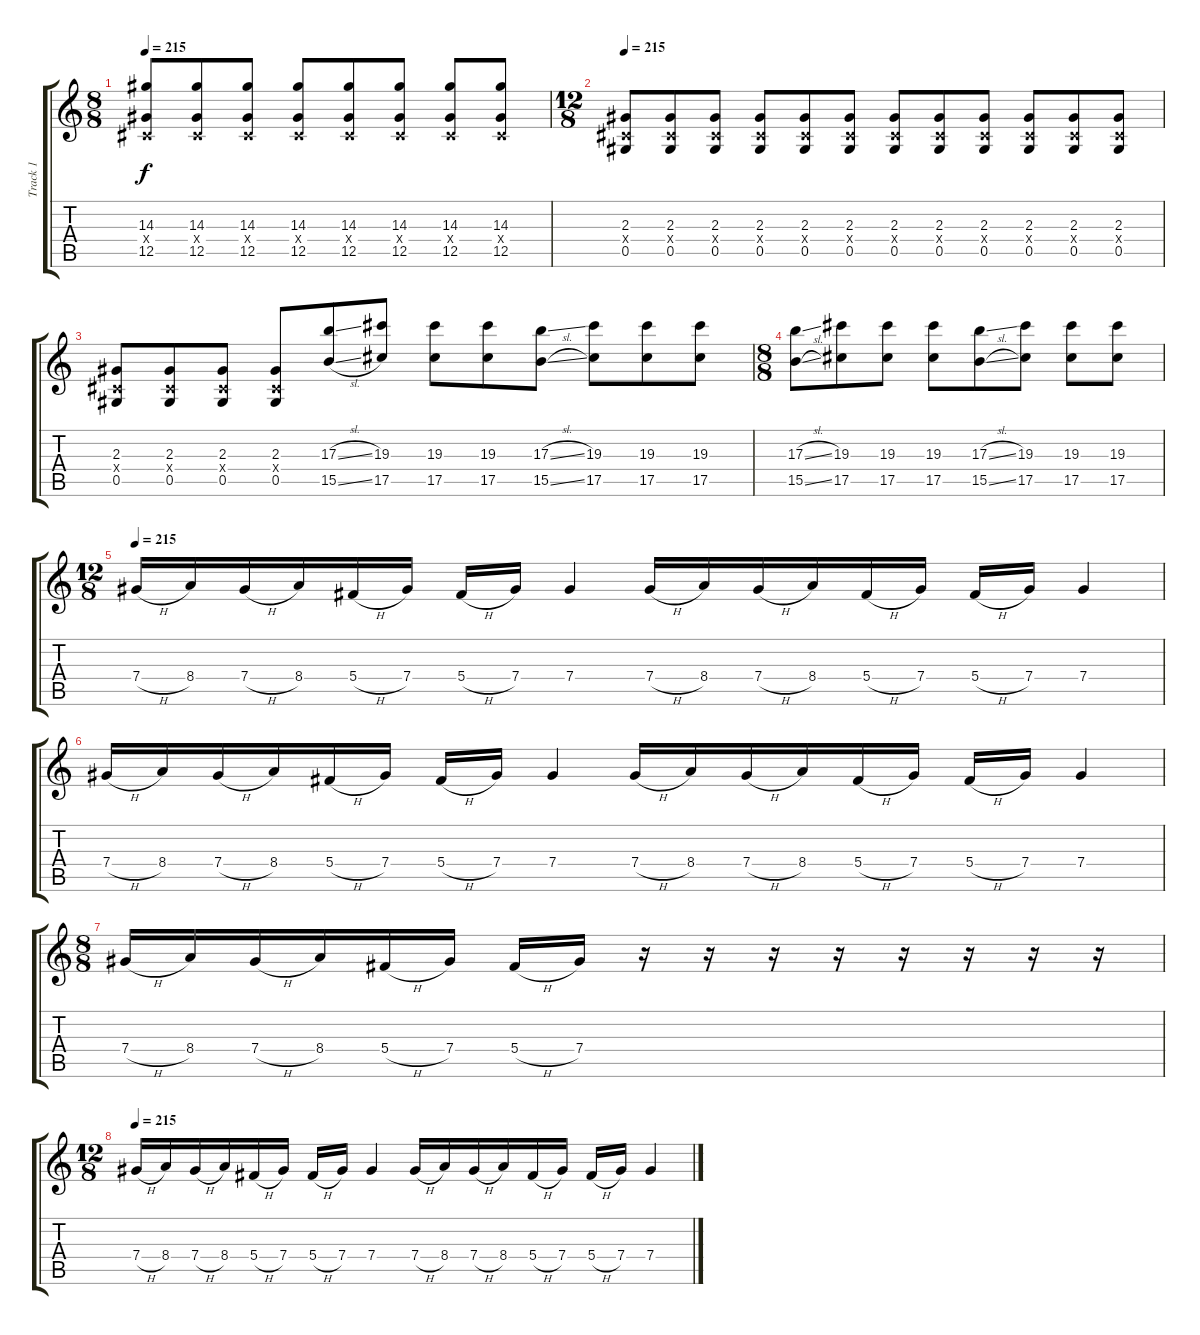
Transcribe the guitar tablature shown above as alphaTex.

\track ("Track 1" "Track 1") {instrument distortionguitar}
\staff {score tabs}
\tuning (Eb4 Bb3 Gb3 Db3 Ab2 Db2) {hide}
\ts (8 8)
\tempo 215
\clef g2
\ks c
(14.3 0.4{x} 12.5).8{dy f} (14.3 0.4{x} 12.5).8 (14.3 0.4{x} 12.5).8 (14.3 0.4{x} 12.5).8 (14.3 0.4{x} 12.5).8 (14.3 0.4{x} 12.5).8 (14.3 0.4{x} 12.5).8 (14.3 0.4{x} 12.5).8 |
\ts (12 8)
\tempo 215
(2.3 0.4{x} 0.5).8 (2.3 0.4{x} 0.5).8 (2.3 0.4{x} 0.5).8 (2.3 0.4{x} 0.5).8 (2.3 0.4{x} 0.5).8 (2.3 0.4{x} 0.5).8 (2.3 0.4{x} 0.5).8 (2.3 0.4{x} 0.5).8 (2.3 0.4{x} 0.5).8 (2.3 0.4{x} 0.5).8 (2.3 0.4{x} 0.5).8 (2.3 0.4{x} 0.5).8 |
(2.3 0.4{x} 0.5).8 (2.3 0.4{x} 0.5).8 (2.3 0.4{x} 0.5).8 (2.3 0.4{x} 0.5).8 (17.3{sl} 15.5{sl}).8 (19.3 17.5).8 (19.3 17.5).8 (19.3 17.5).8 (17.3{sl} 15.5{sl}).8 (19.3 17.5).8 (19.3 17.5).8 (19.3 17.5).8 |
\ts (8 8)
(17.3{sl} 15.5{sl}).8 (19.3 17.5).8 (19.3 17.5).8 (19.3 17.5).8 (17.3{sl} 15.5{sl}).8 (19.3 17.5).8 (19.3 17.5).8 (19.3 17.5).8 |
\ts (12 8)
\tempo 215
7.4{h}.16 8.4.16 7.4{h}.16 8.4.16 5.4{h}.16 7.4.16 5.4{h}.16 7.4.16 7.4.4 7.4{h}.16 8.4.16 7.4{h}.16 8.4.16 5.4{h}.16 7.4.16 5.4{h}.16 7.4.16 7.4.4 |
7.4{h}.16 8.4.16 7.4{h}.16 8.4.16 5.4{h}.16 7.4.16 5.4{h}.16 7.4.16 7.4.4 7.4{h}.16 8.4.16 7.4{h}.16 8.4.16 5.4{h}.16 7.4.16 5.4{h}.16 7.4.16 7.4.4 |
\ts (8 8)
7.4{h}.16 8.4.16 7.4{h}.16 8.4.16 5.4{h}.16 7.4.16 5.4{h}.16 7.4.16 r.16 r.16 r.16 r.16 r.16 r.16 r.16 r.16 |
\ts (12 8)
\tempo 215
7.4{h}.16 8.4.16 7.4{h}.16 8.4.16 5.4{h}.16 7.4.16 5.4{h}.16 7.4.16 7.4.4 7.4{h}.16 8.4.16 7.4{h}.16 8.4.16 5.4{h}.16 7.4.16 5.4{h}.16 7.4.16 7.4.4
